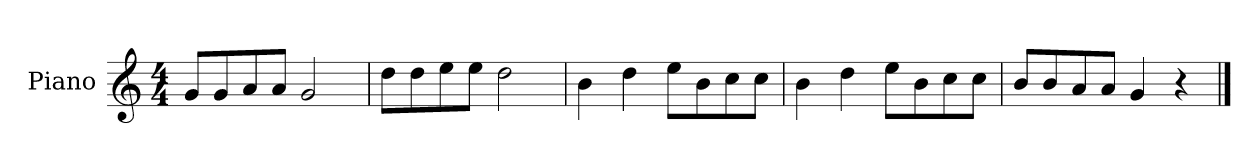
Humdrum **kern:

**kern
*part1
*staff1
*I"Piano
*I'P-no
*clefG2
*k[]
*M4/4
*MM90
=1
8g/L
8g/
8a/
8a/J
2g/
=2
8dd\L
8dd\
8ee\
8ee\J
2dd\
=3
4b\
4dd\
8ee\L
8b\
8cc\
8cc\J
=4
4b\
4dd\
8ee\L
8b\
8cc\
8cc\J
=5
8b/L
8b/
8a/
8a/J
4g/
4r
==
*-
